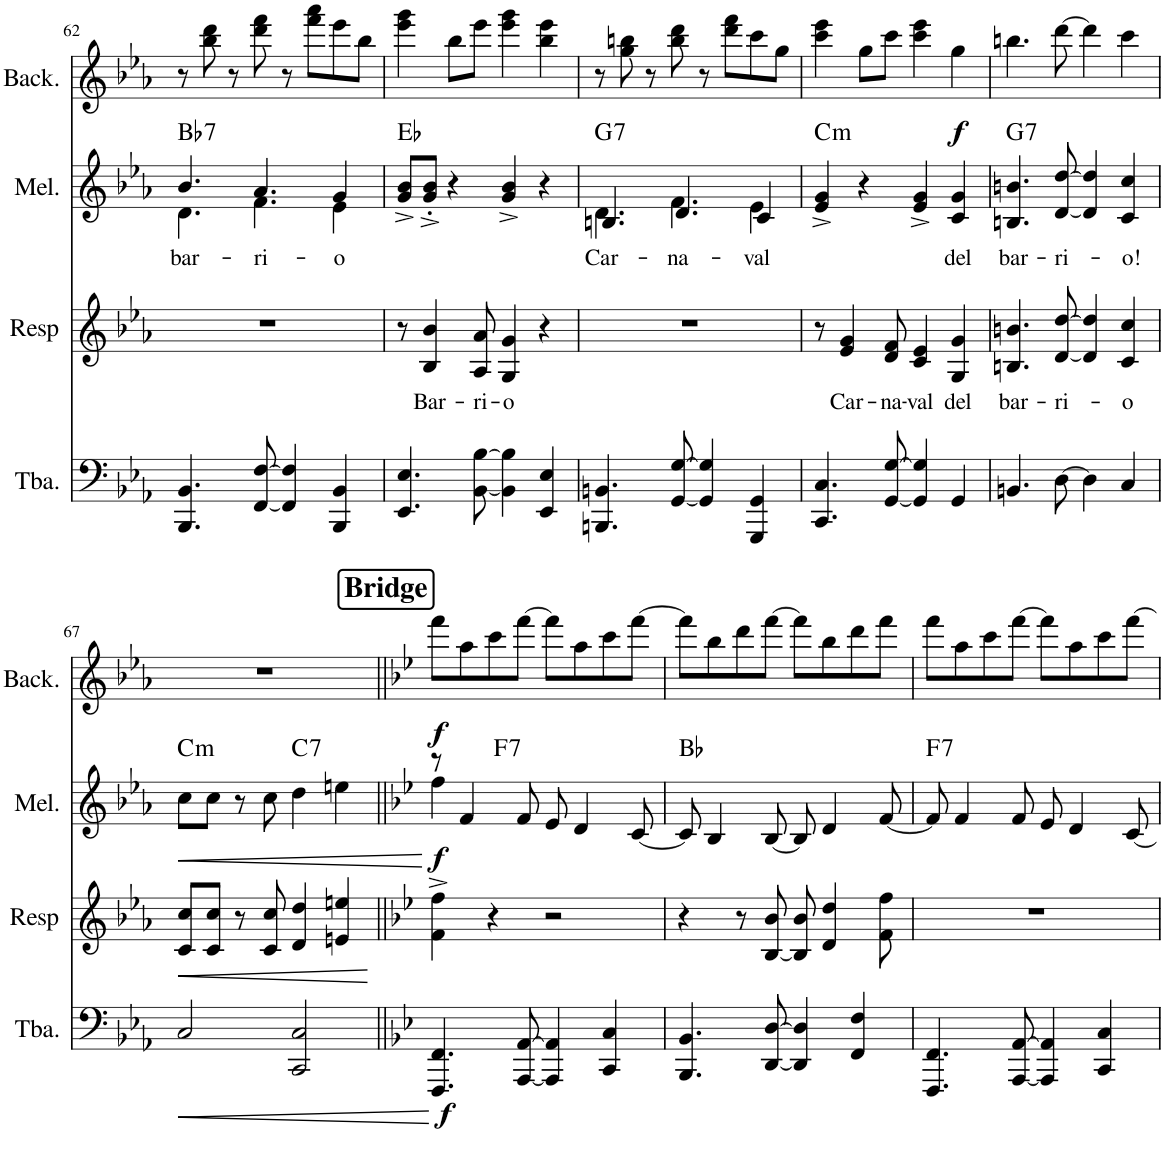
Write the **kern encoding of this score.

**kern	**dynam	**kern	**text	**dynam	**kern	**text	**dynam	**harte	**kern	**dynam
*part4	*part4	*part3	*part3	*part3	*part2	*part2	*part2	*part2	*part1	*part1
*staff4	*staff4	*staff3	*staff3	*staff3	*staff2	*staff2	*staff2	*	*staff1	*staff1
*I"Tuba	*	*I"Response	*	*	*I"Melody	*	*	*	*I"Backing Reeds	*
*I'Tba.	*	*I'Resp	*	*	*I'Mel.	*	*	*	*I'Back.	*
!!LO:PB:g=z
*clefF4	*	*clefG2	*	*	*clefG2	*	*	*	*clefG2	*
*	*	*ITrd5c9	*	*	*ITrd1c2	*	*	*	*	*
*k[b-e-a-]	*	*k[b-e-a-]	*	*	*k[b-e-a-]	*	*	*	*k[b-e-a-]	*
*M2/2	*	*M2/2	*	*	*M2/2	*	*	*	*M2/2	*
*met(c|)	*	*met(c|)	*	*	*met(c|)	*	*	*	*met(c|)	*
=62	=62	=62	=62	=62	=62	=62	=62	=62	=62	=62
!	!	!	!	!	!	!LO:LY:b	!	!LO:H:kt=7	!	!
*	*	*	*	*	*^	*	*	*	*	*
4.BBB-/ 4.BB-/	.	1r	.	.	4.b-/	4.d\	bar-	.	Bb:7	8r	.
.	.	.	.	.	.	.	.	.	.	8bb-\ 8ddd\	.
.	.	.	.	.	.	.	.	.	.	8r	.
!	!	!	!	!	!	!	!LO:LY:b	!	!	!	!
[8FF/ [8F/	.	.	.	.	4.a-/	4.f\	-ri-	.	.	8ddd\ 8fff\	.
4FF/] 4F/]	.	.	.	.	.	.	.	.	.	8r	.
.	.	.	.	.	.	.	.	.	.	8fff\ 8aaa-\L	.
!	!	!	!	!	!	!	!LO:LY:b	!	!	!	!
4BBB-/ 4BB-/	.	.	.	.	4g/	4e-\	-o	.	.	8eee-\	.
.	.	.	.	.	.	.	.	.	.	8bb-\J	.
*	*	*	*	*	*v	*v	*	*	*	*	*
=63	=63	=63	=63	=63	=63	=63	=63	=63	=63	=63
4.EE-/ 4.E-/	.	8r	.	.	8g/^ 8b-/^L	.	.	Eb:maj	4eee-\ 4ggg\	.
!	!	!	!LO:LY:b	!	!	!	!	!	!	!
.	.	4B-/ 4b-/	Bar-	.	8g/'^ 8b-/'^J	.	.	.	.	.
.	.	.	.	.	4r	.	.	.	8bb-\L	.
!	!	!	!LO:LY:b	!	!	!	!	!	!	!
[8BB-\ [8B-\	.	8A-/ 8a-/	-ri-	.	.	.	.	.	8eee-\J	.
!	!	!	!LO:LY:b	!	!	!	!	!	!	!
4BB-\] 4B-\]	.	4G/ 4g/	-o	.	4g/^ 4b-/^	.	.	.	4eee-\ 4ggg\	.
4EE-/ 4E-/	.	4r	.	.	4r	.	.	.	4bb-\ 4eee-\	.
=64	=64	=64	=64	=64	=64	=64	=64	=64	=64	=64
!	!	!	!	!	!	!LO:LY:b	!	!LO:H:kt=7	!	!
*	*	*	*	*	*^	*	*	*	*	*
4.BBBn/ 4.BBn/	.	1r	.	.	4.Bn/	4.d\	Car-	.	G:7	8r	.
.	.	.	.	.	.	.	.	.	.	8gg\ 8bbn\	.
.	.	.	.	.	.	.	.	.	.	8r	.
!	!	!	!	!	!	!	!LO:LY:b	!	!	!	!
[8GG/ [8G/	.	.	.	.	4.d/	4.f\	-na-	.	.	8bb\ 8ddd\	.
4GG/] 4G/]	.	.	.	.	.	.	.	.	.	8r	.
.	.	.	.	.	.	.	.	.	.	8ddd\ 8fff\L	.
!	!	!	!	!	!	!	!LO:LY:b	!	!	!	!
4GGG/ 4GG/	.	.	.	.	4c/	4e-\	-val	.	.	8ccc\	.
.	.	.	.	.	.	.	.	.	.	8gg\J	.
*	*	*	*	*	*v	*v	*	*	*	*	*
=65	=65	=65	=65	=65	=65	=65	=65	=65	=65	=65
!	!	!	!	!	!	!	!	!LO:H:kt=m	!	!
4.CC/ 4.C/	.	8r	.	.	4e-/^ 4g/^	.	.	C:min	4ccc\ 4eee-\	.
!	!	!	!LO:LY:b	!	!	!	!	!	!	!
.	.	4e-/ 4g/	Car-	.	.	.	.	.	.	.
.	.	.	.	.	4r	.	.	.	8gg\L	.
!	!	!	!LO:LY:b	!	!	!	!	!	!	!
[8GG/ [8G/	.	8d/ 8f/	-na-	.	.	.	.	.	8ccc\J	.
!	!	!	!LO:LY:b	!	!	!	!	!	!	!
4GG/] 4G/]	.	4c/ 4e-/	-val	.	4e-/^ 4g/^	.	.	.	4ccc\ 4eee-\	.
!	!	!	!LO:LY:b	!	!	!LO:LY:b	!	!	!	!LO:DY:b
4GG/	.	4G/ 4g/	del	.	4c/ 4g/	del	.	.	4gg\	f
=66	=66	=66	=66	=66	=66	=66	=66	=66	=66	=66
!	!	!	!LO:LY:b	!	!	!LO:LY:b	!	!LO:H:kt=7	!	!
4.BBn/	.	4.Bn/ 4.bn/	bar-	.	4.Bn/ 4.bn/	bar-	.	G:7	4.bbn\	.
!	!	!	!LO:LY:b	!	!	!LO:LY:b	!	!	!	!
[8D\	.	[8d/ [8dd/	-ri-	.	[8d/ [8dd/	-ri-	.	.	[8ddd\	.
4D\]	.	4d/] 4dd/]	.	.	4d/] 4dd/]	.	.	.	4ddd\]	.
!	!	!	!LO:LY:b	!	!	!LO:LY:b	!	!	!	!
4C/	.	4c/ 4cc/	-o	.	4c/ 4cc/	-o!	.	.	4ccc\	.
!!LO:LB:g=z
=67	=67	=67	=67	=67	=67	=67	=67	=67	=67	=67
!	!LO:HP:b	!	!	!LO:HP:b	!	!	!LO:HP:b	!LO:H:kt=m	!	!
2C/	<	8c/ 8cc/L	.	<	8cc\L	.	<	C:min	1r	.
.	.	8c/ 8cc/J	.	.	8cc\J	.	.	.	.	.
.	.	8r	.	.	8r	.	.	.	.	.
.	.	8c/ 8cc/	.	.	8cc\	.	.	.	.	.
!	!	!	!	!	!	!	!	!LO:H:kt=7	!	!
2CC/ 2C/	.	4d/ 4dd/	.	.	4dd\	.	.	C:7	.	.
.	.	4en/ 4een/	.	.	4een\	.	.	.	.	.
.	[	.	.	[	.	.	[	.	.	.
!!LO:REH:place=s1:a:B:cj:fs=14:t=Bridge
=68||	=68||	=68||	=68||	=68||	=68||	=68||	=68||	=68||	=68||	=68||
*k[b-e-]	*	*k[b-e-]	*	*	*k[b-e-]	*	*	*	*k[b-e-]	*
*	*	*	*	*	*^	*	*	*	*	*
!	!LO:DY:b	!	!	!	!	!	!	!LO:DY:b	!LO:H:kt=7	!	!LO:DY:b
4.FFF/ 4.FF/	f	4f\^ 4ff\^	.	.	8r	4ff\	.	f	F:7	8fff\L	f
.	.	.	.	.	4f/	.	.	.	.	8aa\	.
.	.	4r	.	.	.	2.ryy	.	.	.	8ccc\	.
[8AAA/ [8AA/	.	.	.	.	8f/	.	.	.	.	[8fff\J	.
4AAA/] 4AA/]	.	2r	.	.	8e-/	.	.	.	.	8fff\L]	.
.	.	.	.	.	4d/	.	.	.	.	8aa\	.
4CC/ 4C/	.	.	.	.	.	.	.	.	.	8ccc\	.
.	.	.	.	.	[8c/	.	.	.	.	[8fff\J	.
*	*	*	*	*	*v	*v	*	*	*	*	*
=69	=69	=69	=69	=69	=69	=69	=69	=69	=69	=69
4.BBB-/ 4.BB-/	.	4r	.	.	8c/]	.	.	Bb:maj	8fff\L]	.
.	.	.	.	.	4B-/	.	.	.	8bb-\	.
.	.	8r	.	.	.	.	.	.	8ddd\	.
[8DD/ [8D/	.	[8B-/ 8b-/	.	.	[8B-/	.	.	.	[8fff\J	.
4DD/] 4D/]	.	8B-/] 8b-/	.	.	8B-/]	.	.	.	8fff\L]	.
.	.	4d/ 4dd/	.	.	4d/	.	.	.	8bb-\	.
4FF/ 4F/	.	.	.	.	.	.	.	.	8ddd\	.
.	.	8f\ 8ff\	.	.	[8f/	.	.	.	8fff\J	.
=70	=70	=70	=70	=70	=70	=70	=70	=70	=70	=70
!	!	!	!	!	!	!	!	!LO:H:kt=7	!	!
4.FFF/ 4.FF/	.	1r	.	.	8f/]	.	.	F:7	8fff\L	.
.	.	.	.	.	4f/	.	.	.	8aa\	.
.	.	.	.	.	.	.	.	.	8ccc\	.
[8AAA/ [8AA/	.	.	.	.	8f/	.	.	.	[8fff\J	.
4AAA/] 4AA/]	.	.	.	.	8e-/	.	.	.	8fff\L]	.
.	.	.	.	.	4d/	.	.	.	8aa\	.
4CC/ 4C/	.	.	.	.	.	.	.	.	8ccc\	.
.	.	.	.	.	[8c/	.	.	.	[8fff\J	.
=	=	=	=	=	=	=	=	=	=	=
*-	*-	*-	*-	*-	*-	*-	*-	*-	*-	*-
